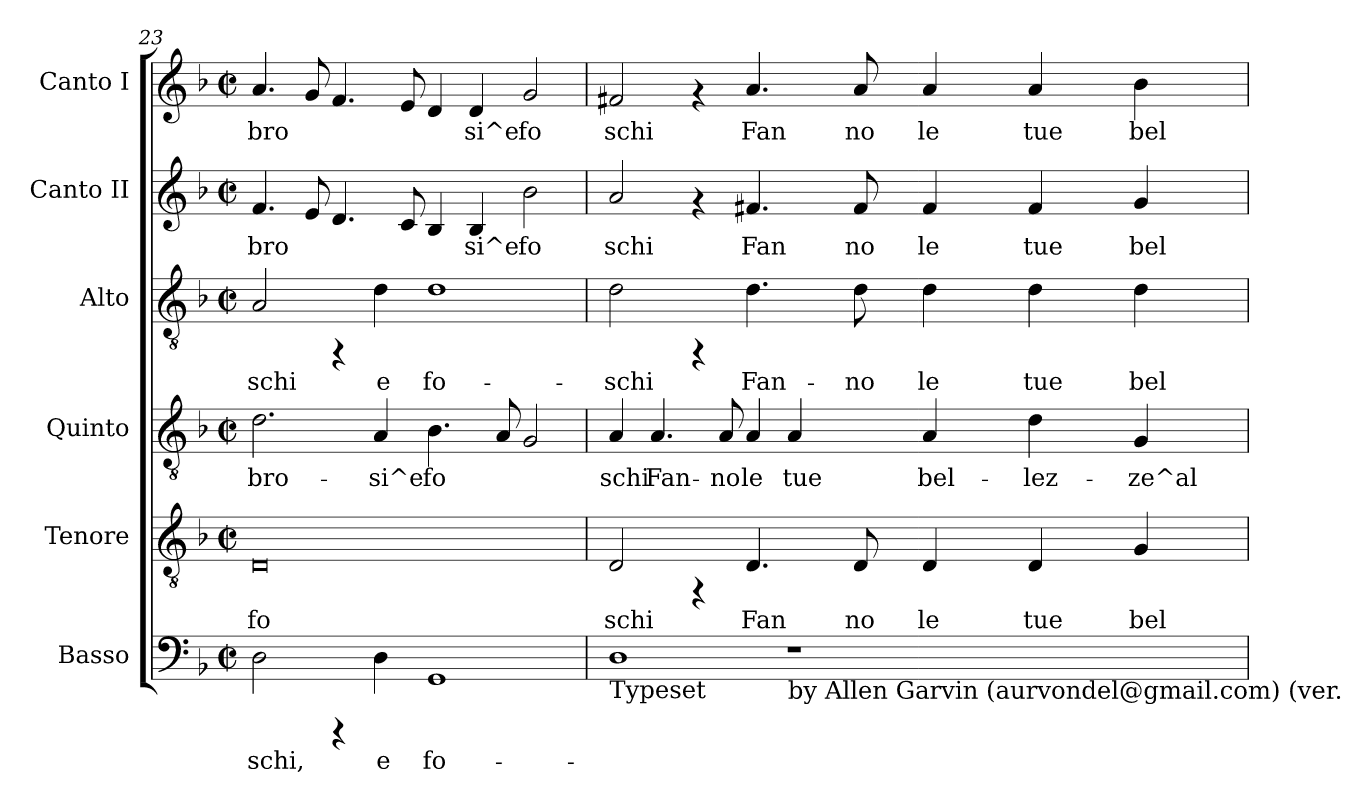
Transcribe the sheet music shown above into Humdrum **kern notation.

**kern	**text	**kern	**text	**kern	**text	**kern	**text	**kern	**text	**kern	**text
*part6	*part6	*part5	*part5	*part4	*part4	*part3	*part3	*part2	*part2	*part1	*part1
*staff6	*staff6	*staff5	*staff5	*staff4	*staff4	*staff3	*staff3	*staff2	*staff2	*staff1	*staff1
*I"Basso	*	*I"Tenore	*	*I"Quinto	*	*I"Alto	*	*I"Canto II	*	*I"Canto I	*
!!LO:PB:g=z
*clefF4	*	*clefGv2	*	*clefGv2	*	*clefGv2	*	*clefG2	*	*clefG2	*
*k[b-]	*	*k[b-]	*	*k[b-]	*	*k[b-]	*	*k[b-]	*	*k[b-]	*
*F:	*	*F:	*	*F:	*	*F:	*	*F:	*	*F:	*
*M2/2	*	*M2/2	*	*M2/2	*	*M2/2	*	*M2/2	*	*M2/2	*
*met(c|)	*	*met(c|)	*	*met(c|)	*	*met(c|)	*	*met(c|)	*	*met(c|)	*
=23	=23	=23	=23	=23	=23	=23	=23	=23	=23	=23	=23
!	!LO:LY:b:cj	!	!LO:LY:b:cj	!	!LO:LY:b:cj	!	!LO:LY:b:cj	!	!LO:LY:b:cj	!	!LO:LY:b:cj
2D\	-schi,	0D	fo	2.d\	-bro-	2A/	-schi	4.f/	-bro	4.a/	-bro
!	!	!	!	!	!	!	!	!	!LO:LY:b:cj	!	!LO:LY:b:cj
.	.	.	.	.	.	.	.	8e/	.	8g/	.
!	!	!	!	!	!	!	!	!	!LO:LY:b:cj	!	!LO:LY:b:cj
4rCCC	.	.	.	.	.	4rFF	.	4.d/	.	4.f/	.
!	!LO:LY:b:cj	!	!	!	!LO:LY:b:cj	!	!LO:LY:b:cj	!	!	!	!
4D\	e	.	.	4A/	-si^e	4d\	e	.	.	.	.
!	!	!	!	!	!	!	!	!	!LO:LY:b:cj	!	!LO:LY:b:cj
.	.	.	.	.	.	.	.	8c/	.	8e/	.
!	!LO:LY:b:cj	!	!	!	!LO:LY:b:cj	!	!LO:LY:b:cj	!	!LO:LY:b:cj	!	!LO:LY:b:cj
1GG	fo-	.	.	4.B-\	fo-	1d	fo-	4B-/	.	4d/	.
!	!	!	!	!	!	!	!	!	!LO:LY:b:cj	!	!LO:LY:b:cj
.	.	.	.	.	.	.	.	4B-/	si^e	4d/	si^e
!	!	!	!	!	!LO:LY:b:cj	!	!	!	!	!	!
.	.	.	.	8A/	--	.	.	.	.	.	.
!	!	!	!	!	!LO:LY:b:cj	!	!	!	!LO:LY:b:cj	!	!LO:LY:b:cj
.	.	.	.	2G/	--	.	.	2b-\	fo	2g/	fo
=24	=24	=24	=24	=24	=24	=24	=24	=24	=24	=24	=24
!LO:TX:b:t=Typeset	!	!	!	!	!	!	!	!	!	!	!
!	!	!	!LO:LY:b:cj	!	!LO:LY:b:cj	!	!LO:LY:b:cj	!	!LO:LY:b:cj	!	!LO:LY:b:cj
1D	.	2D/	schi	4A/	-schi	2d\	-schi	2a/	schi	2f#X/	schi
!	!	!	!	!	!LO:LY:b:cj	!	!	!	!	!	!
.	.	.	.	4.A/	Fan-	.	.	.	.	.	.
.	.	4rFF	.	.	.	4rFF	.	4rf	.	4rf	.
!	!	!	!	!	!LO:LY:b:cj	!	!	!	!	!	!
.	.	.	.	8A/	-no	.	.	.	.	.	.
!	!	!	!LO:LY:b:cj	!	!LO:LY:b:cj	!	!LO:LY:b:cj	!	!LO:LY:b:cj	!	!LO:LY:b:cj
.	.	4.D/	Fan	4A/	le	4.d\	Fan-	4.f#X/	Fan	4.a/	Fan
!LO:TX:b:t=by Allen Garvin (aurvondel@gmail.com) (ver.	!	!	!	!	!	!	!	!	!	!	!
!	!	!	!	!	!LO:LY:b:cj	!	!	!	!	!	!
1r	.	.	.	4A/	tue	.	.	.	.	.	.
!	!	!	!LO:LY:b:cj	!	!	!	!LO:LY:b:cj	!	!LO:LY:b:cj	!	!LO:LY:b:cj
.	.	8D/	no	.	.	8d\	-no	8f#/	no	8a/	no
!	!	!	!LO:LY:b:cj	!	!LO:LY:b:cj	!	!LO:LY:b:cj	!	!LO:LY:b:cj	!	!LO:LY:b:cj
.	.	4D/	le	4A/	bel-	4d\	le	4f#/	le	4a/	le
!	!	!	!LO:LY:b:cj	!	!LO:LY:b:cj	!	!LO:LY:b:cj	!	!LO:LY:b:cj	!	!LO:LY:b:cj
.	.	4D/	tue	4d\	-lez-	4d\	tue	4f#/	tue	4a/	tue
!	!	!	!LO:LY:b:cj	!	!LO:LY:b:cj	!	!LO:LY:b:cj	!	!LO:LY:b:cj	!	!LO:LY:b:cj
.	.	4G/	bel	4G/	-ze^al-	4d\	bel-	4g/	bel	4b-\	bel
=	=	=	=	=	=	=	=	=	=	=	=
*-	*-	*-	*-	*-	*-	*-	*-	*-	*-	*-	*-
